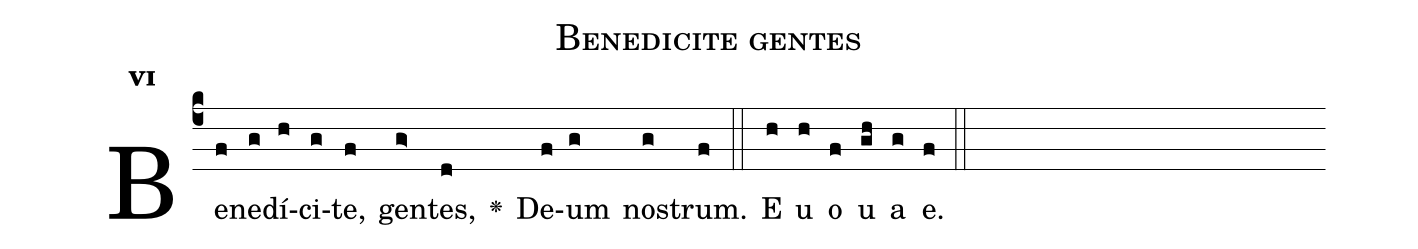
name:Benedicite gentes;
office-part:Antiphona;
mode:6;
%%
initial-style: 1;
name: Benedicite gentes;
book: calithes.it;
occasion: Psalterium Hebdomada IV Dominica;
office-part: Officium Lectionis Ant 2;
user-notes: ;
commentary: ;
annotation: 6f;
centering-scheme: english;
fontsize: 12;
font: OFLSortsMillGoudy;
height: 11;
width: 4.5;
%%
(c4)Be(f)ne(g)dí(h)ci(g)te,(f) gen(g>)tes,(d) <v>\greheightstar</v>() De(f)um(g) no(g)strum.(f) (::)
E(h) u(h) o(f) u(gh) a(g) e.(f) (::)
